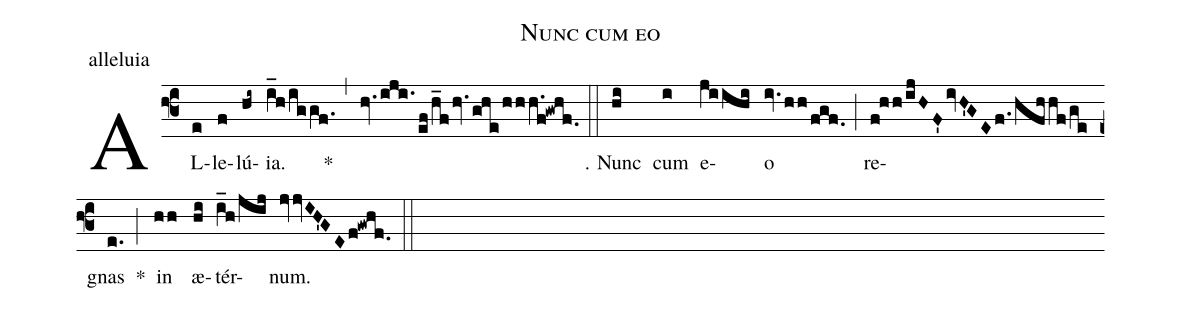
name:Nunc cum eo;
office-part:alleluia;
%%
(f3) AL(e)le(f)lú(hi~)ia.(i_h/iggf.) *(,)
(hv.iji./ef/h_f/hv.ghe/hh/h.f!gwhf.) (::)

℣. Nunc(hi) cum(i) e(jiihi)o(iv.hh/fgf.) (;)
re(f!hh/ijHF'ivH'GEf./hfhhf/ge)gnas(e.) *(;)
in(hh) æ(hi)tér(i_h/jij)num.(jvvIH'GEf!gwhf.) (::)
